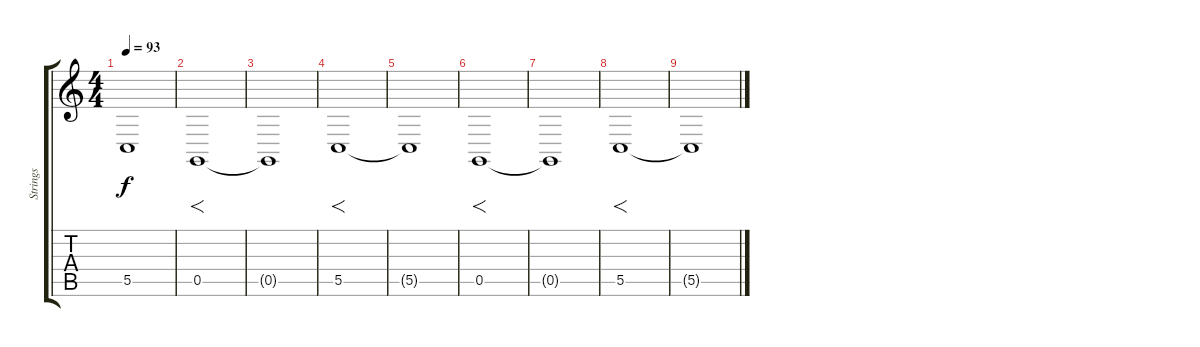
\track ("Strings" "Strings") {instrument stringensemble1}
\staff {score tabs}
\tuning (D4 A3 F3 C3 G2 C2) {hide}
\ts (4 4)
\tempo 93
\clef g2
\ks c
5.5{t}.1{dy f} |
0.5.1{f} |
0.5{t}.1 |
5.5.1{f} |
5.5{t}.1 |
0.5.1{f} |
0.5{t}.1 |
5.5.1{f} |
5.5{t}.1
